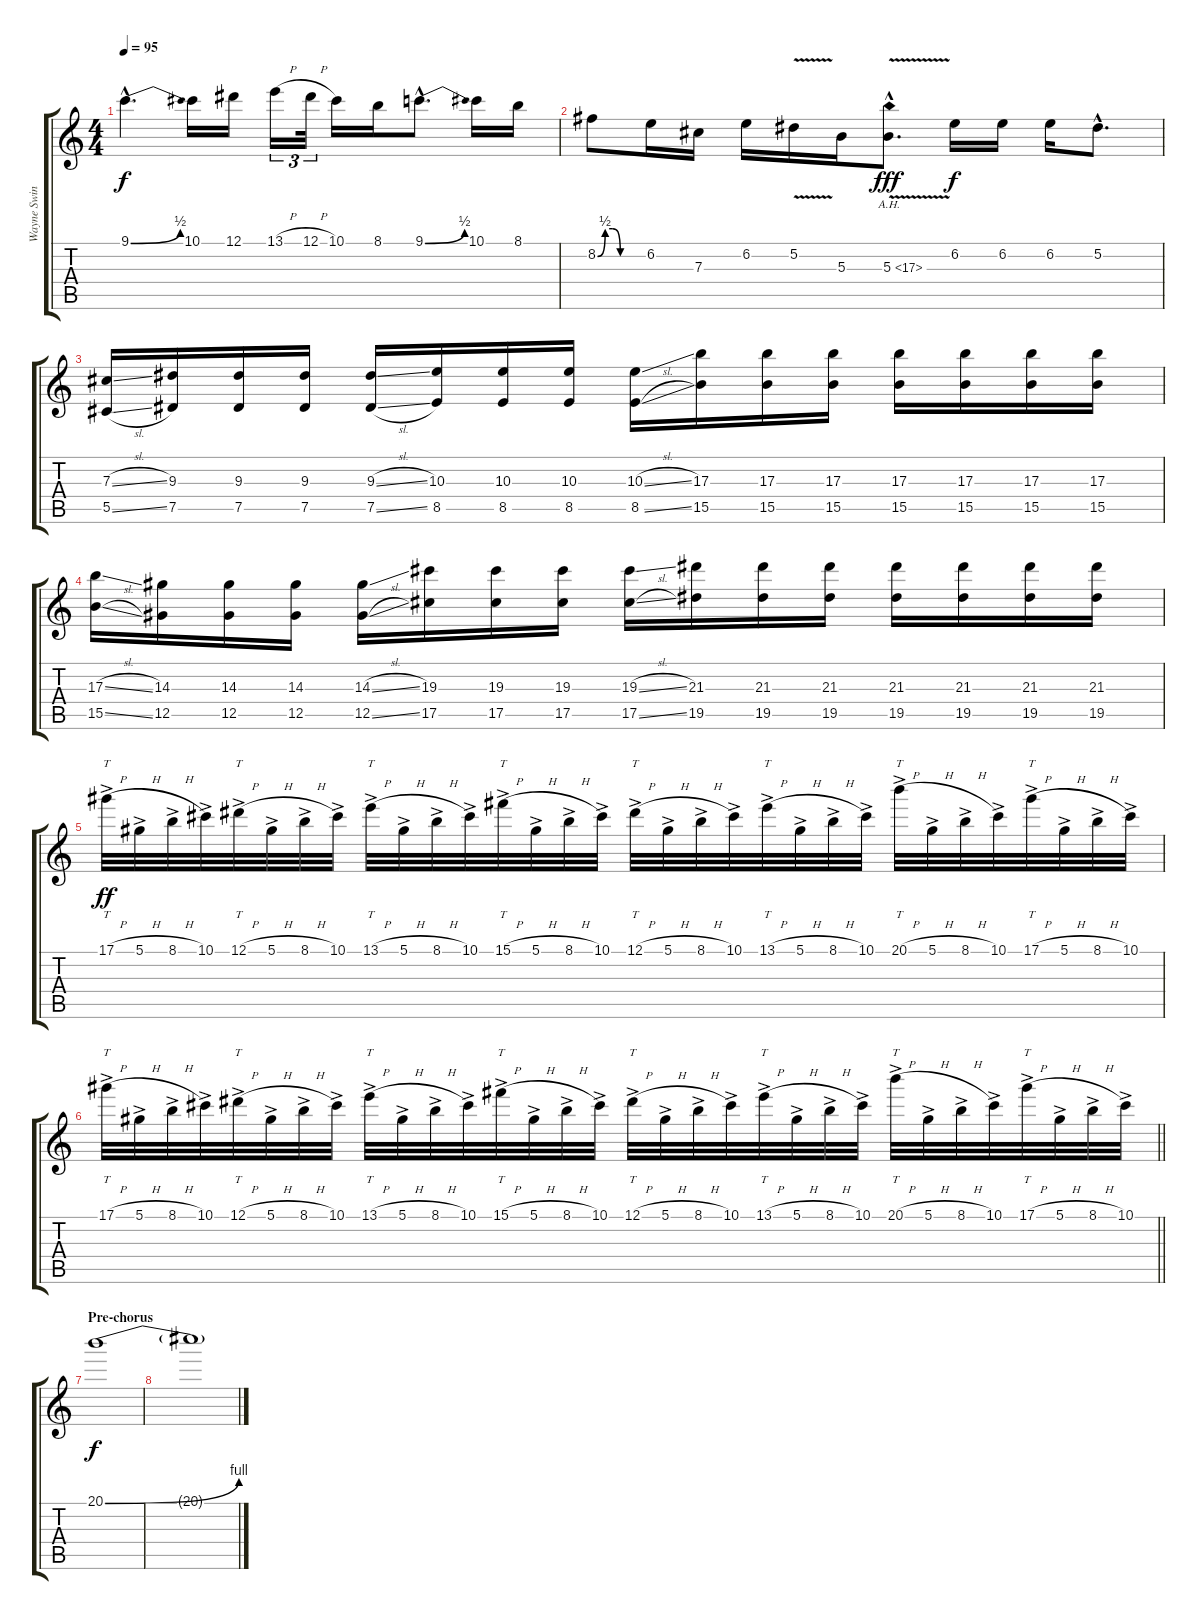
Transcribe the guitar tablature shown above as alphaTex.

\track ("Wayne Swinny (Lead Guitar)" "Wayne Swin") {instrument distortionguitar}
\staff {score tabs}
\tuning (Eb4 Bb3 Gb3 Db3 Ab2 Db2) {hide}
\ts (4 4)
\tempo 95
\clef g2
\ks c
9.1{be (bend 0 0 60 2) hac}.4{d dy f} 10.1.16 12.1.16 13.1{h}.16{tu (3 2)} 12.1{h}.32{tu (3 2)} 10.1.16 8.1.16 9.1{be (bend 0 0 60 2) hac}.8{d} 10.1.16 8.1.16 |
8.2{be (custom 0 0 10 2 20 2 30 0 60 0)}.8 6.2.16 7.3.16 6.2.16 5.2{v}.16 5.3.16 5.3{ah 12 v hac}.8{d dy fff instrument guitarharmonics} 6.2.16{dy f instrument distortionguitar} 6.2.16 6.2.16 5.2{hac}.8{d} |
(7.3{sl} 5.5{sl}).16 (9.3 7.5).16 (9.3 7.5).16 (9.3 7.5).16 (9.3{sl} 7.5{sl}).16 (10.3 8.5).16 (10.3 8.5).16 (10.3 8.5).16 (10.3{sl} 8.5{sl}).16 (17.3 15.5).16 (17.3 15.5).16 (17.3 15.5).16 (17.3 15.5).16 (17.3 15.5).16 (17.3 15.5).16 (17.3 15.5).16 |
(17.3{sl} 15.5{sl}).16 (14.3 12.5).16 (14.3 12.5).16 (14.3 12.5).16 (14.3{sl} 12.5{sl}).16 (19.3 17.5).16 (19.3 17.5).16 (19.3 17.5).16 (19.3{sl} 17.5{sl}).16 (21.3 19.5).16 (21.3 19.5).16 (21.3 19.5).16 (21.3 19.5).16 (21.3 19.5).16 (21.3 19.5).16 (21.3 19.5).16 |
17.1{h ac}.32{tt dy ff} 5.1{h ac}.32 8.1{h ac}.32 10.1{ac}.32 12.1{h ac}.32{tt} 5.1{h ac}.32 8.1{h ac}.32 10.1{ac}.32 13.1{h ac}.32{tt} 5.1{h ac}.32 8.1{h ac}.32 10.1{ac}.32 15.1{h ac}.32{tt} 5.1{h ac}.32 8.1{h ac}.32 10.1{ac}.32 12.1{h ac}.32{tt} 5.1{h ac}.32 8.1{h ac}.32 10.1{ac}.32 13.1{h ac}.32{tt} 5.1{h ac}.32 8.1{h ac}.32 10.1{ac}.32 20.1{h ac}.32{tt} 5.1{h ac}.32 8.1{h ac}.32 10.1{ac}.32 17.1{h ac}.32{tt} 5.1{h ac}.32 8.1{h ac}.32 10.1{ac}.32 |
\barLineRight lightlight
17.1{h ac}.32{tt} 5.1{h ac}.32 8.1{h ac}.32 10.1{ac}.32 12.1{h ac}.32{tt} 5.1{h ac}.32 8.1{h ac}.32 10.1{ac}.32 13.1{h ac}.32{tt} 5.1{h ac}.32 8.1{h ac}.32 10.1{ac}.32 15.1{h ac}.32{tt} 5.1{h ac}.32 8.1{h ac}.32 10.1{ac}.32 12.1{h ac}.32{tt} 5.1{h ac}.32 8.1{h ac}.32 10.1{ac}.32 13.1{h ac}.32{tt} 5.1{h ac}.32 8.1{h ac}.32 10.1{ac}.32 20.1{h ac}.32{tt} 5.1{h ac}.32 8.1{h ac}.32 10.1{ac}.32 17.1{h ac}.32{tt} 5.1{h ac}.32 8.1{h ac}.32 10.1{ac}.32 |
\section ("" "Pre-chorus")
20.1{be (bend 0 0 60 4)}.1{dy f} |
20.1{t}.1{volume 0}
